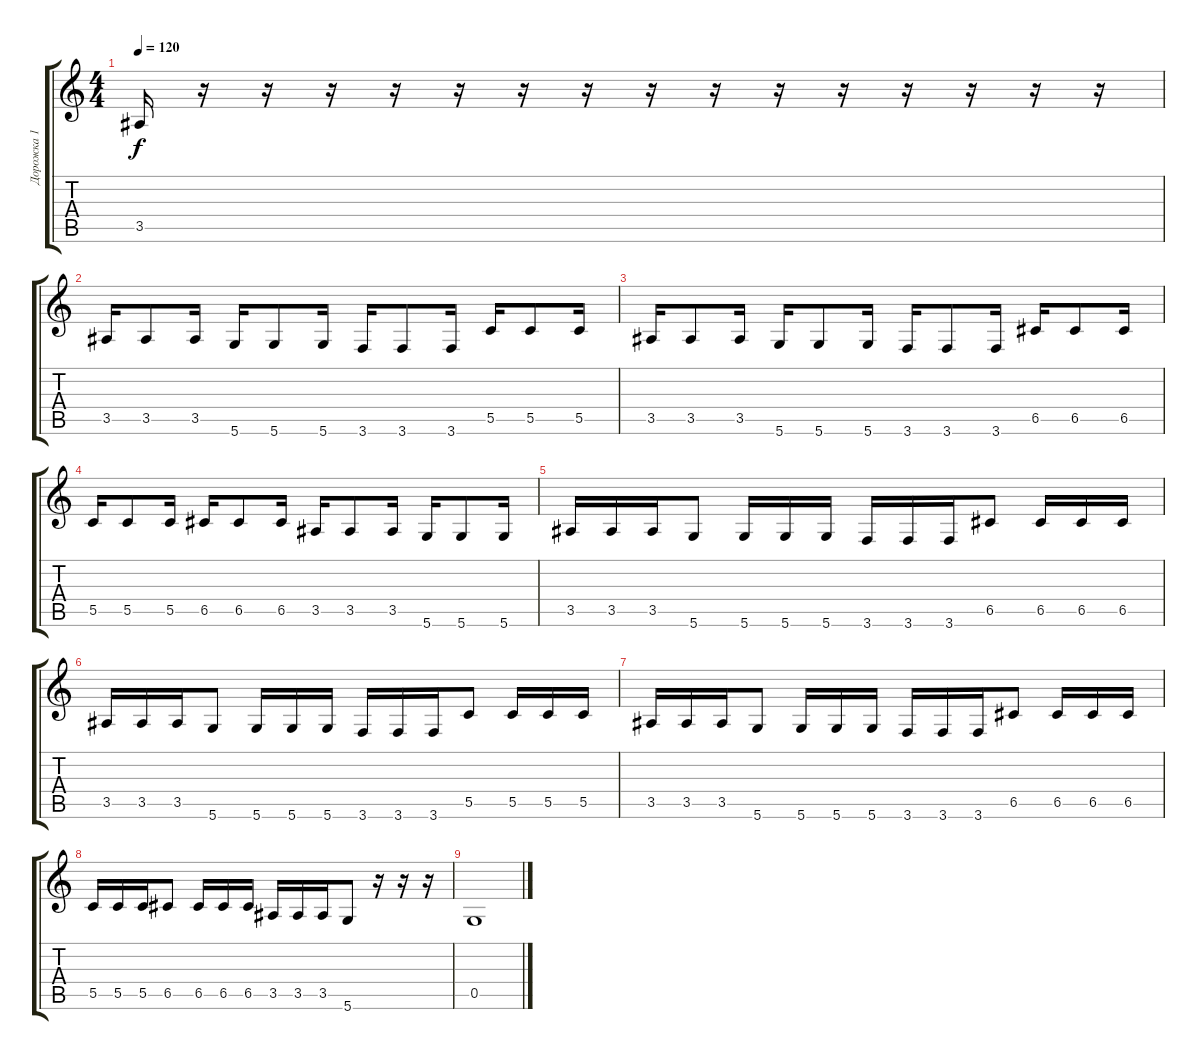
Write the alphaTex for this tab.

\track ("Дорожка 1" "Дорожка 1") {instrument electricbasspick}
\staff {score tabs}
\tuning (D4 A3 F3 C3 G2 D2) {hide}
\ts (4 4)
\tempo 120
\clef g2
\ks c
3.5.16{dy f} r.16 r.16 r.16 r.16 r.16 r.16 r.16 r.16 r.16 r.16 r.16 r.16 r.16 r.16 r.16 |
3.5.16 3.5.8 3.5.16 5.6.16 5.6.8 5.6.16 3.6.16 3.6.8 3.6.16 5.5.16 5.5.8 5.5.16 |
3.5.16 3.5.8 3.5.16 5.6.16 5.6.8 5.6.16 3.6.16 3.6.8 3.6.16 6.5.16 6.5.8 6.5.16 |
5.5.16 5.5.8 5.5.16 6.5.16 6.5.8 6.5.16 3.5.16 3.5.8 3.5.16 5.6.16 5.6.8 5.6.16 |
3.5.16 3.5.16 3.5.16 5.6.8 5.6.16 5.6.16 5.6.16 3.6.16 3.6.16 3.6.16 6.5.8 6.5.16 6.5.16 6.5.16 |
3.5.16 3.5.16 3.5.16 5.6.8 5.6.16 5.6.16 5.6.16 3.6.16 3.6.16 3.6.16 5.5.8 5.5.16 5.5.16 5.5.16 |
3.5.16 3.5.16 3.5.16 5.6.8 5.6.16 5.6.16 5.6.16 3.6.16 3.6.16 3.6.16 6.5.8 6.5.16 6.5.16 6.5.16 |
5.5.16 5.5.16 5.5.16 6.5.8 6.5.16 6.5.16 6.5.16 3.5.16 3.5.16 3.5.16 5.6.8 r.16 r.16 r.16 |
0.5.1
